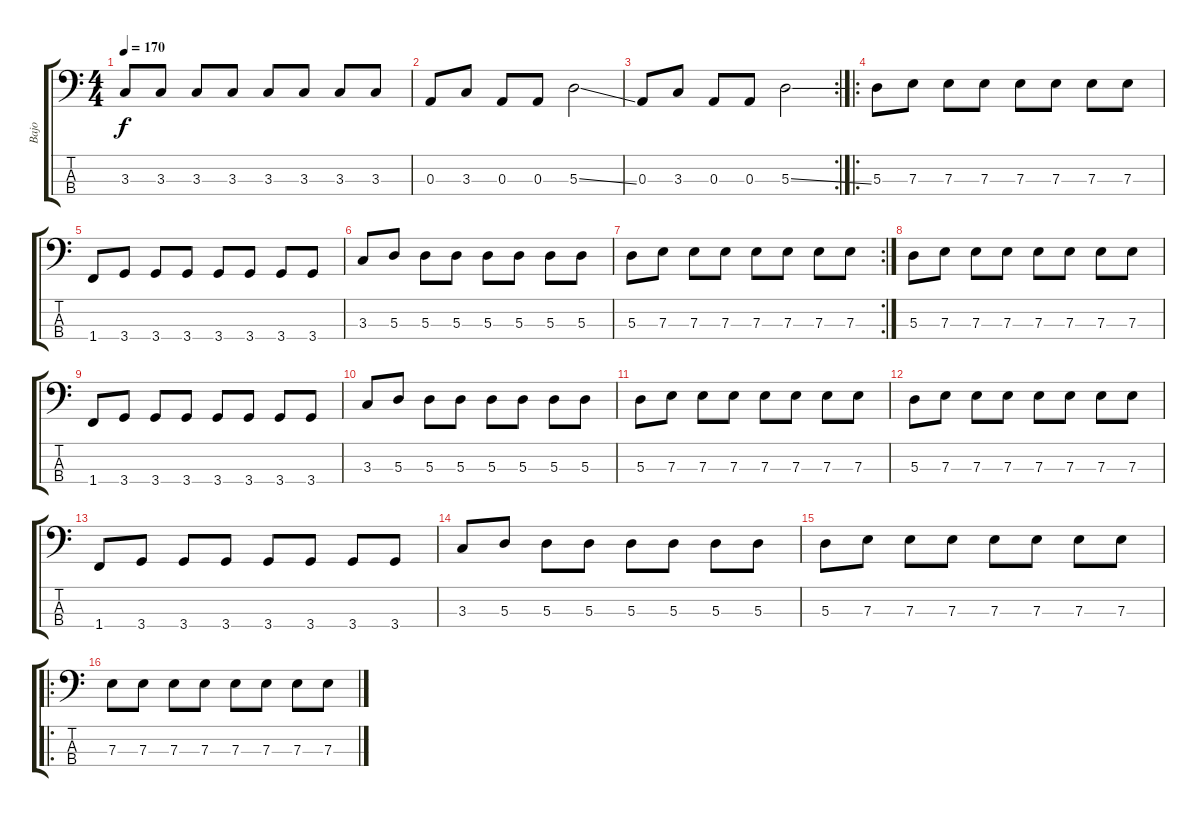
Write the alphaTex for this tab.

\track ("Bajo" "Bajo") {instrument electricbasspick}
\staff {score tabs}
\tuning (G2 D2 A1 E1) {hide}
\ts (4 4)
\tempo 170
\clef f4
\ks c
3.3.8{dy f} 3.3.8 3.3.8 3.3.8 3.3.8 3.3.8 3.3.8 3.3.8 |
0.3.8 3.3.8 0.3.8 0.3.8 5.3{ss}.2 |
\rc 2
0.3.8 3.3.8 0.3.8 0.3.8 5.3{ss}.2 |
\ro
5.3.8 7.3.8 7.3.8 7.3.8 7.3.8 7.3.8 7.3.8 7.3.8 |
1.4.8 3.4.8 3.4.8 3.4.8 3.4.8 3.4.8 3.4.8 3.4.8 |
3.3.8 5.3.8 5.3.8 5.3.8 5.3.8 5.3.8 5.3.8 5.3.8 |
\rc 2
5.3.8 7.3.8 7.3.8 7.3.8 7.3.8 7.3.8 7.3.8 7.3.8 |
5.3.8 7.3.8 7.3.8 7.3.8 7.3.8 7.3.8 7.3.8 7.3.8 |
1.4.8 3.4.8 3.4.8 3.4.8 3.4.8 3.4.8 3.4.8 3.4.8 |
3.3.8 5.3.8 5.3.8 5.3.8 5.3.8 5.3.8 5.3.8 5.3.8 |
5.3.8 7.3.8 7.3.8 7.3.8 7.3.8 7.3.8 7.3.8 7.3.8 |
5.3.8 7.3.8 7.3.8 7.3.8 7.3.8 7.3.8 7.3.8 7.3.8 |
1.4.8 3.4.8 3.4.8 3.4.8 3.4.8 3.4.8 3.4.8 3.4.8 |
3.3.8 5.3.8 5.3.8 5.3.8 5.3.8 5.3.8 5.3.8 5.3.8 |
5.3.8 7.3.8 7.3.8 7.3.8 7.3.8 7.3.8 7.3.8 7.3.8 |
\ro
7.3.8 7.3.8 7.3.8 7.3.8 7.3.8 7.3.8 7.3.8 7.3.8
